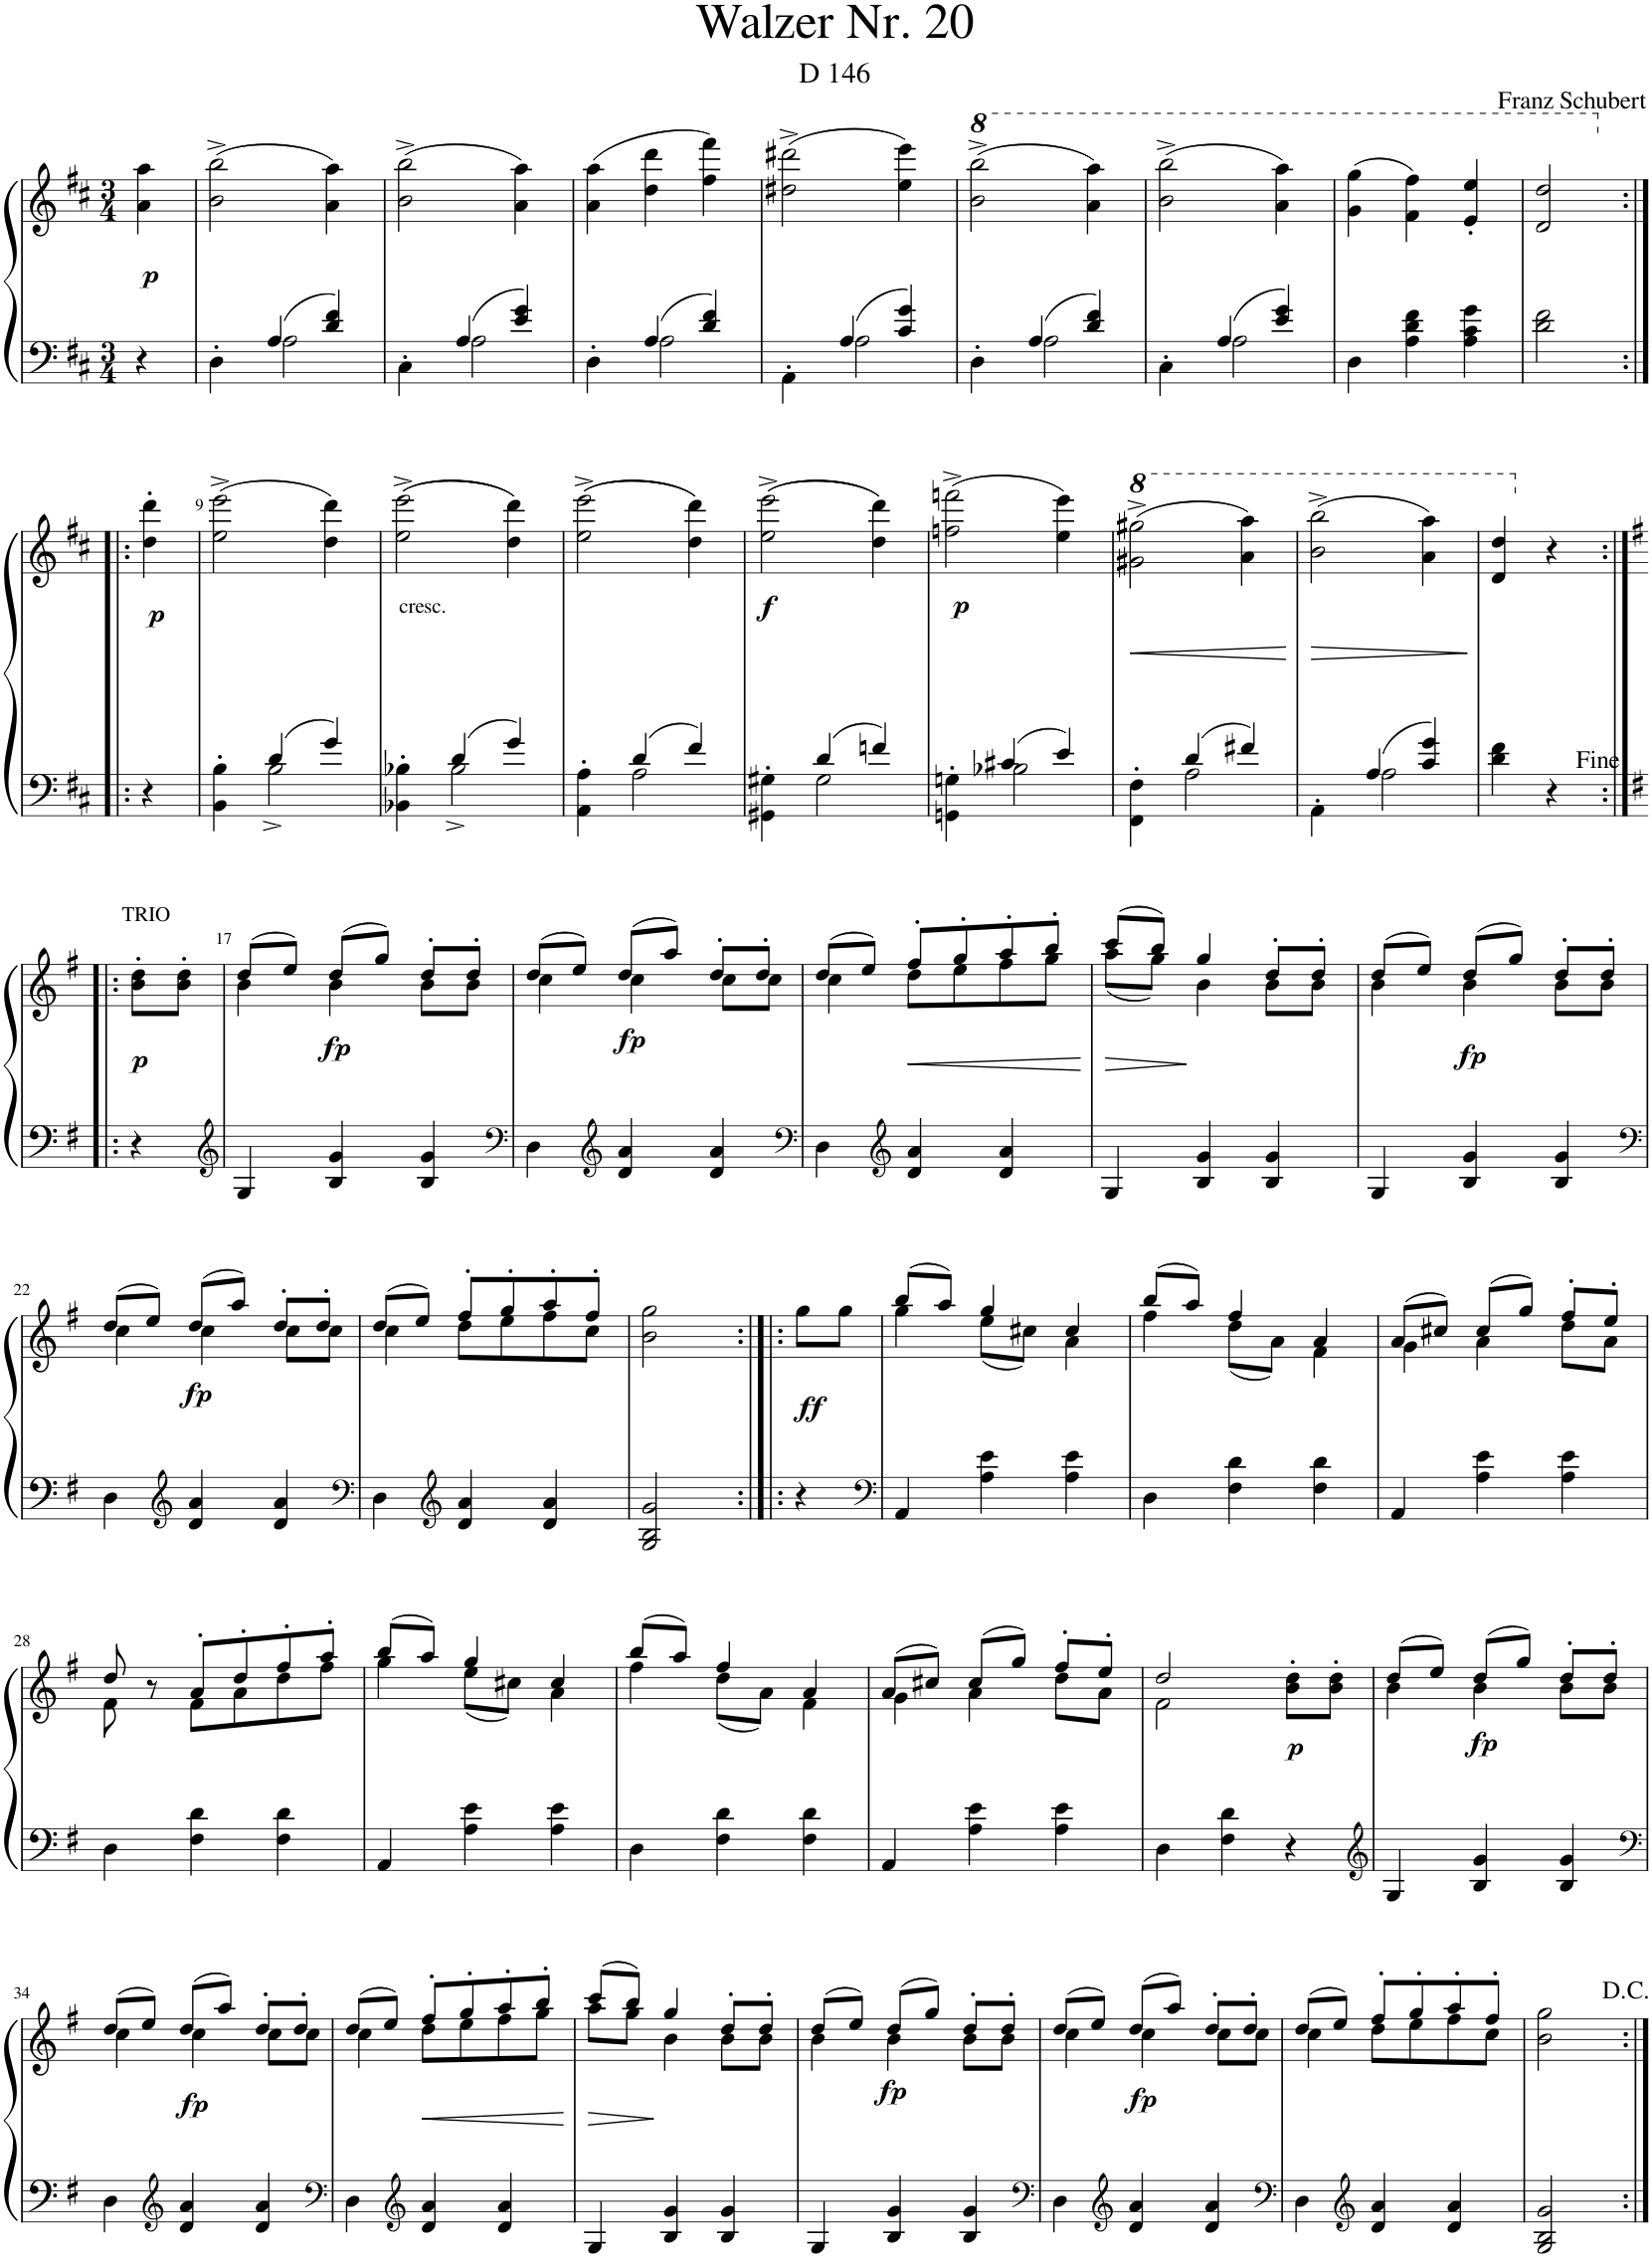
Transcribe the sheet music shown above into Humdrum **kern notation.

**kern	**kern	**dynam
*part1	*part1	*part1
*staff2	*staff1	*staff1/2
*I"Piano	*	*
*I'Pno.	*	*
*clefF4	*clefG2	*
*k[f#c#]	*k[f#c#]	*
*M3/4	*M3/4	*
=	=	=
!	!	!LO:DY:b
4r	4a\ 4aa\	p
=1	=1	=1
*^	*	*
4D'>\	4ryy	(2b\^ 2bb\^	.
4A/	2A\	.	.
4d/ 4f#/	.	4a\ 4aa\)	.
=2	=2	=2	=2
4C#'>\	4ryy	(2b\^ 2bb\^	.
4A/	2A\	.	.
4e/ 4g/	.	4a\ 4aa\)	.
=3	=3	=3	=3
4D'>\	4ryy	(4a\ 4aa\	.
4A/	2A\	4dd\ 4ddd\	.
4d/ 4f#/	.	4ff#\ 4fff#\)	.
=4	=4	=4	=4
4AA'>\	4ryy	(2dd#X\^ 2ddd#X\^	.
4A/	2A\	.	.
4c#/ 4g/	.	4ee\ 4eee\)	.
=5	=5	=5	=5
*	*	*8va	*
4D'>\	4ryy	(2bb\^ 2bbb\^	.
4A/	2A\	.	.
4d/ 4f#/	.	4aa\ 4aaa\)	.
=6	=6	=6	=6
4C#'>\	4ryy	(2bb\^ 2bbb\^	.
4A/	2A\	.	.
4e/ 4g/	.	4aa\ 4aaa\)	.
*v	*v	*	*
=7	=7	=7
4D\	(4gg\ 4ggg\	.
4A\ 4d\ 4f#\	4ff#\ 4fff#\)	.
4A\ 4c#\ 4g\	4ee/' 4eee/'	.
=8	=8	=8
2d\ 2f#\	2dd/ 2ddd/	.
!!LO:LB:g=z
=8X1:|!|:	=8X1:|!|:	=8X1:|!|:
*	*X8va	*
!	!	!LO:DY:b
4r	4dd\' 4ddd\'	p
=9	=9	=9
*^	*	*
4BB\'> 4B\'>	4ryy	(2ee\^ 2eee\^	.
4d/	2B^\	.	.
4g/	.	4dd\ 4ddd\)	.
=10	=10	=10	=10
!	!	!LO:TX:b:t=cresc.	!
4BB-X\'> 4B-X\'>	4ryy	((2ee\^ 2eee\^	.
4d/	2B-^\	.	.
4g/	.	4dd\ 4ddd\))	.
=11	=11	=11	=11
4AA\'> 4A\'>	4ryy	((2ee\^ 2eee\^	.
4d/	2A\	.	.
4f#/	.	4dd\ 4ddd\))	.
=12	=12	=12	=12
!	!	!	!LO:DY:b
4GG#X\'> 4G#X\'>	4ryy	((2ee\^ 2eee\^	f
4d/	2G#\	.	.
4fn/	.	4dd\ 4ddd\))	.
=13	=13	=13	=13
!	!	!	!LO:DY:b
4GGn\'> 4Gn\'>	4ryy	(2ffn\^ 2fffn\^	p
4c#X/	2B-X\	.	.
4e/	.	4ee\ 4eee\)	.
=14	=14	=14	=14
!	!	!	!LO:HP:b
4FF#\'> 4F#\'>	4ryy	(2gg#X\^ 2ggg#X\^	<
4d/	2A\	.	.
*	*	*8va	*
4f#X/	.	4aa\ 4aaa\)	.
*v	*v	*	*
.	.	[
=15	=15	=15
*^	*	*
!	!	!	!LO:HP:b
4AA'>\	4ryy	(2bb\^ 2bbb\^	>
4A/	2A\	.	.
4c#/ 4g/	.	4aa\ 4aaa\)	.
*v	*v	*	*
.	.	]
=16	=16	=16
4d\ 4f#\	4dd/ 4ddd/	.
*	*X8va	*
4r	4r	.
!!LO:LB:g=z
=16X2:|!|:	=16X2:|!|:	=16X2:|!|:
*k[f#]	*k[f#]	*
!	!LO:TX:a:t=TRIO	!
!	!	!LO:DY:b
4r	8b\' 8dd\'L	p
.	8b\' 8dd\'J	.
=17	=17	=17
*clefG2	*	*
*	*^	*
4G/	(8dd/L	4b\	.
.	8ee/J)	.	.
!	!	!	!LO:DY:b
4B/ 4g/	(8dd/L	4b\	fp
.	8gg/J)	.	.
4B/ 4g/	8dd'/L	8b\L	.
.	8dd'/J	8b\J	.
=18	=18	=18	=18
*clefF4	*	*	*
4D\	(8dd/L	4cc\	.
.	8ee/J)	.	.
*clefG2	*	*	*
!	!	!	!LO:DY:b
4d/ 4a/	(8dd/L	4cc\	fp
.	8aa/J)	.	.
4d/ 4a/	8dd'/L	8cc\L	.
.	8dd'/J	8cc\J	.
=19	=19	=19	=19
*clefF4	*	*	*
4D\	(8dd/L	4cc\	.
.	8ee/J)	.	.
*clefG2	*	*	*
!	!	!	!LO:HP:b
4d/ 4a/	8ff#'/L	8dd\L	<
.	8gg'/	8ee\	.
4d/ 4a/	8aa'/	8ff#\	.
.	8bb'/J	8gg\J	.
*	*v	*v	*
.	.	[
=20	=20	=20
!	!	!LO:HP:b
*	*^	*
4G/	(8ccc/L	(8aa\L	>
.	8bb/J)	8gg\J)	.
4B/ 4g/	4gg/	4b\	]
4B/ 4g/	8dd'/L	8b\L	.
.	8dd'/J	8b\J	.
=21	=21	=21	=21
4G/	(8dd/L	4b\	.
.	8ee/J)	.	.
!	!	!	!LO:DY:b
4B/ 4g/	(8dd/L	4b\	fp
.	8gg/J)	.	.
4B/ 4g/	8dd'/L	8b\L	.
.	8dd'/J	8b\J	.
!!LO:LB:g=z	!!
=22	=22	=22	=22
*clefF4	*	*	*
4D\	(8dd/L	4cc\	.
.	8ee/J)	.	.
*clefG2	*	*	*
!	!	!	!LO:DY:b
4d/ 4a/	(8dd/L	4cc\	fp
.	8aa/J)	.	.
4d/ 4a/	8dd'/L	8cc\L	.
.	8dd'/J	8cc\J	.
=23	=23	=23	=23
*clefF4	*	*	*
4D\	(8dd/L	4cc\	.
.	8ee/J)	.	.
*clefG2	*	*	*
4d/ 4a/	8ff#'/L	8dd\L	.
.	8gg'/	8ee\	.
4d/ 4a/	8aa'/	8ff#\	.
.	8ff#'/J	8cc\J	.
*	*v	*v	*
=24	=24	=24
2G/ 2B/ 2g/	2b\ 2gg\	.
=24X3:|!|:	=24X3:|!|:	=24X3:|!|:
!	!	!LO:DY:b
4r	8gg\L	ff
.	8gg\J	.
=25	=25	=25
*clefF4	*	*
*	*^	*
4AA/	(8bb/L	4gg\	.
.	8aa/J)	.	.
4A\ 4e\	4gg/	(8ee\L	.
.	.	8cc#X\J)	.
4A\ 4e\	4cc#/	4a\	.
=26	=26	=26	=26
4D\	(8bb/L	4ff#\	.
.	8aa/J)	.	.
4F#\ 4d\	4ff#/	(8dd\L	.
.	.	8a\J)	.
4F#\ 4d\	4a/	4f#\	.
=27	=27	=27	=27
4AA/	(8a/L	4g\	.
.	8cc#X/J)	.	.
4A\ 4e\	(8cc#/L	4a\	.
.	8gg/J)	.	.
4A\ 4e\	8ff#'/L	8dd\L	.
.	8ee'/J	8a\J	.
!!LO:LB:g=z	!!
=28	=28	=28	=28
4D\	8dd/	8f#\	.
.	8r	8ryy	.
4F#\ 4d\	8a'/L	8f#\L	.
.	8dd'/	8a\	.
4F#\ 4d\	8ff#'/	8dd\	.
.	8aa'/J	8ff#\J	.
=29	=29	=29	=29
4AA/	(8bb/L	4gg\	.
.	8aa/J)	.	.
4A\ 4e\	4gg/	(8ee\L	.
.	.	8cc#X\J)	.
4A\ 4e\	4cc#/	4a\	.
=30	=30	=30	=30
4D\	(8bb/L	4ff#\	.
.	8aa/J)	.	.
4F#\ 4d\	4ff#/	(8dd\L	.
.	.	8a\J)	.
4F#\ 4d\	4a/	4f#\	.
=31	=31	=31	=31
4AA/	(8a/L	4g\	.
.	8cc#X/J)	.	.
4A\ 4e\	(8cc#/L	4a\	.
.	8gg/J)	.	.
4A\ 4e\	8ff#'/L	8dd\L	.
.	8ee'/J	8a\J	.
=32	=32	=32	=32
4D\	2dd/	2f#\	.
4F#\ 4d\	.	.	.
!	!	!	!LO:DY:b
4r	8b\'> 8dd\'>L	4ryy	p
.	8b\'> 8dd\'>J	.	.
=33	=33	=33	=33
*clefG2	*	*	*
4G/	(8dd/L	4b\	.
.	8ee/J)	.	.
!	!	!	!LO:DY:b
4B/ 4g/	(8dd/L	4b\	fp
.	8gg/J)	.	.
4B/ 4g/	8dd'/L	8b\L	.
.	8dd'/J	8b\J	.
!!LO:LB:g=z	!!
=34	=34	=34	=34
*clefF4	*	*	*
4D\	(8dd/L	4cc\	.
.	8ee/J)	.	.
*clefG2	*	*	*
!	!	!	!LO:DY:b
4d/ 4a/	(8dd/L	4cc\	fp
.	8aa/J)	.	.
4d/ 4a/	8dd'/L	8cc\L	.
.	8dd'/J	8cc\J	.
=35	=35	=35	=35
*clefF4	*	*	*
4D\	(8dd/L	4cc\	.
.	8ee/J)	.	.
*clefG2	*	*	*
!	!	!	!LO:HP:b
4d/ 4a/	8ff#'/L	8dd\L	<
.	8gg'/	8ee\	.
4d/ 4a/	8aa'/	8ff#\	.
.	8bb'/J	8gg\J	.
*	*v	*v	*
.	.	[
=36	=36	=36
!	!	!LO:HP:b
*	*^	*
4G/	(8ccc/L	8aa\L	>
.	8bb/J)	8gg\J	.
4B/ 4g/	4gg/	4b\	]
4B/ 4g/	8dd'/L	8b\L	.
.	8dd'/J	8b\J	.
=37	=37	=37	=37
4G/	(8dd/L	4b\	.
.	8ee/J)	.	.
!	!	!	!LO:DY:b
4B/ 4g/	(8dd/L	4b\	fp
.	8gg/J)	.	.
4B/ 4g/	8dd'/L	8b\L	.
.	8dd'/J	8b\J	.
=38	=38	=38	=38
*clefF4	*	*	*
4D\	(8dd/L	4cc\	.
.	8ee/J)	.	.
*clefG2	*	*	*
!	!	!	!LO:DY:b
4d/ 4a/	(8dd/L	4cc\	fp
.	8aa/J)	.	.
4d/ 4a/	8dd'/L	8cc\L	.
.	8dd'/J	8cc\J	.
=39	=39	=39	=39
*clefF4	*	*	*
4D\	(8dd/L	4cc\	.
.	8ee/J)	.	.
*clefG2	*	*	*
4d/ 4a/	8ff#'/L	8dd\L	.
.	8gg'/	8ee\	.
4d/ 4a/	8aa'/	8ff#\	.
.	8ff#'/J	8cc\J	.
*	*v	*v	*
=40	=40	=40
2G/ 2B/ 2g/	2b\ 2gg\	.
=:|!	=:|!	=:|!
*-	*-	*-
